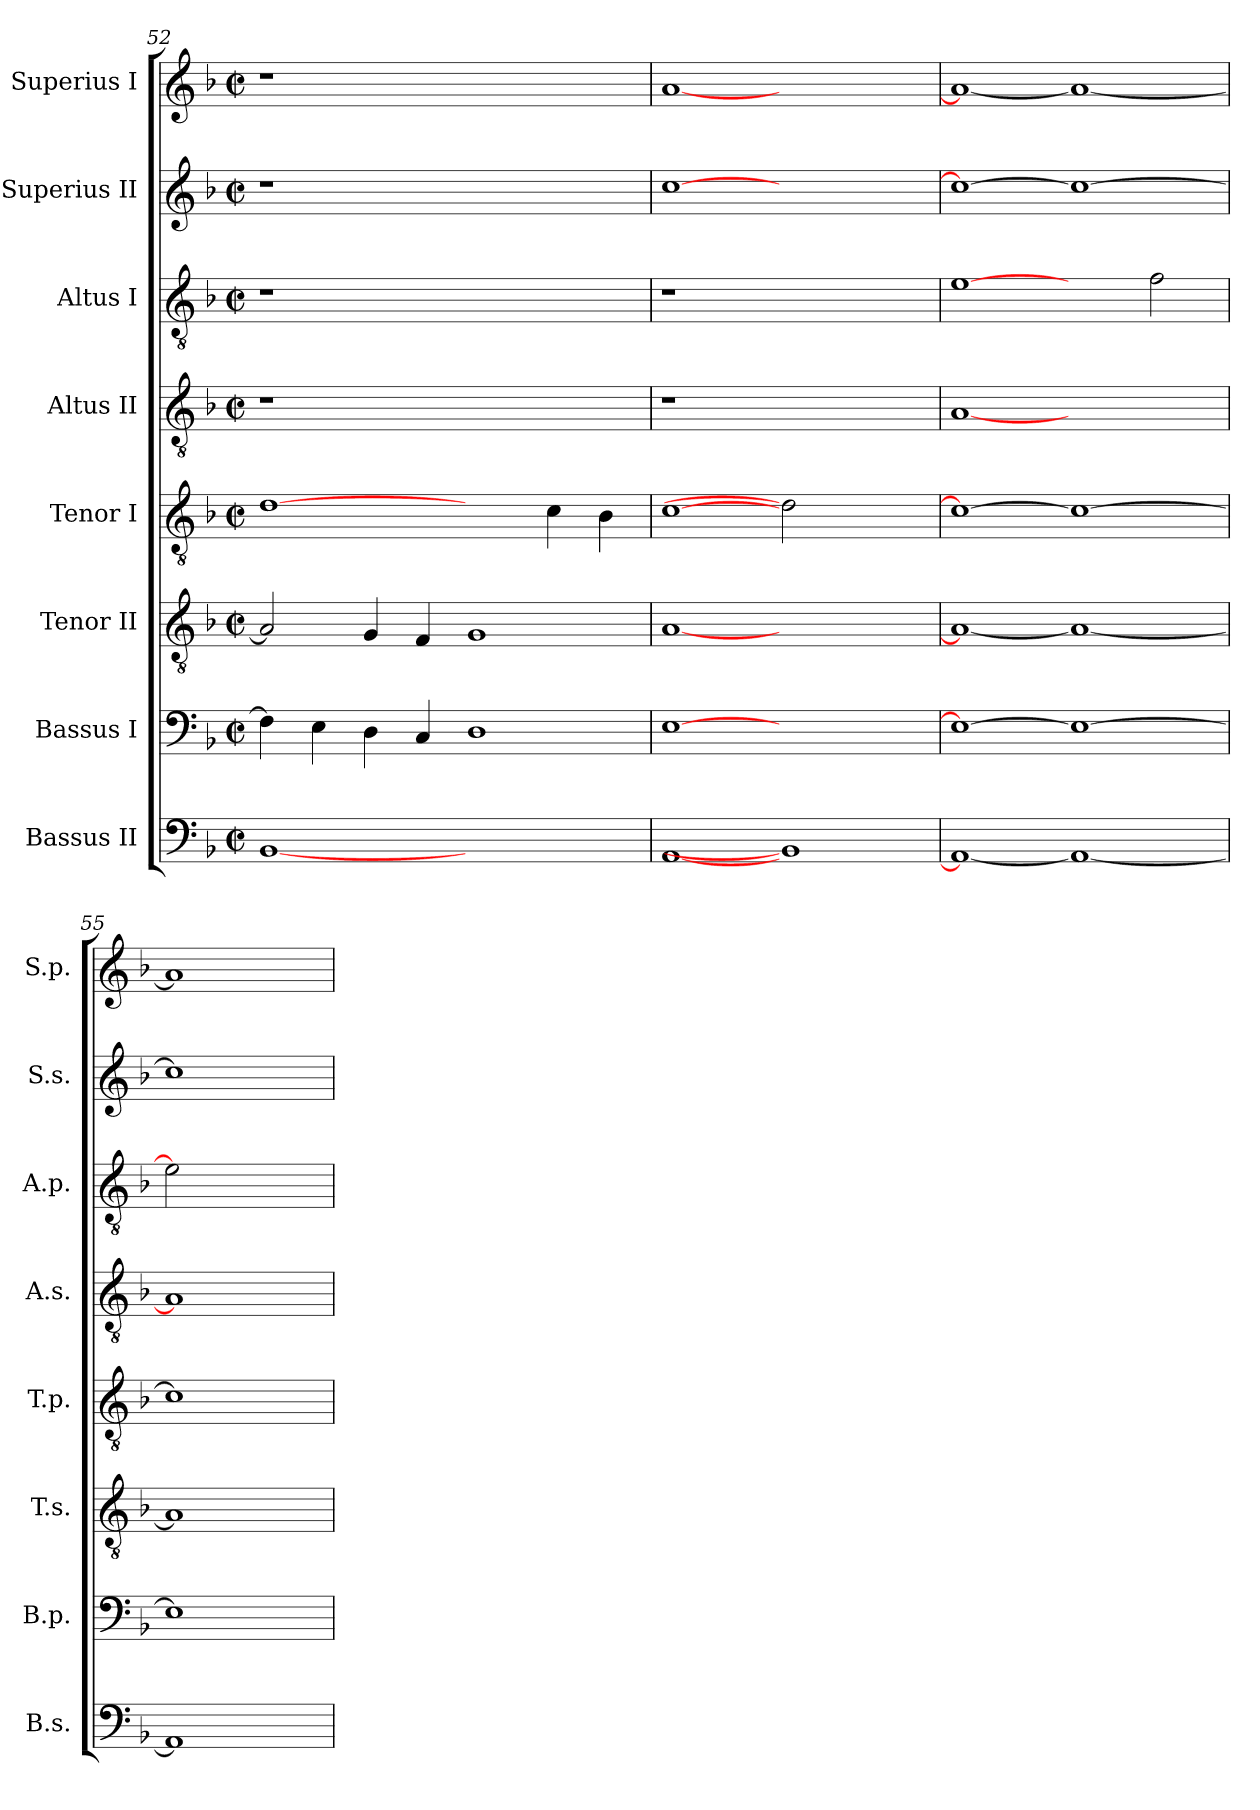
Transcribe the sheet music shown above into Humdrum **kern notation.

**kern	**kern	**kern	**kern	**kern	**kern	**kern	**kern
*part8	*part7	*part6	*part5	*part4	*part3	*part2	*part1
*staff8	*staff7	*staff6	*staff5	*staff4	*staff3	*staff2	*staff1
*I"Bassus II	*I"Bassus I	*I"Tenor II	*I"Tenor I	*I"Altus II	*I"Altus I	*I"Superius II	*I"Superius I
*I'B.s.	*I'B.p.	*I'T.s.	*I'T.p.	*I'A.s.	*I'A.p.	*I'S.s.	*I'S.p.
*clefF4	*clefF4	*clefGv2	*clefGv2	*clefGv2	*clefGv2	*clefG2	*clefG2
*	*	*ITrd7c12	*ITrd7c12	*ITrd7c12	*ITrd7c12	*	*
*k[b-]	*k[b-]	*k[b-]	*k[b-]	*k[b-]	*k[b-]	*k[b-]	*k[b-]
*F:	*F:	*F:	*F:	*F:	*F:	*F:	*F:
*M2/2	*M2/2	*M2/2	*M2/2	*M2/2	*M2/2	*M2/2	*M2/2
*met(c|)	*met(c|)	*met(c|)	*met(c|)	*met(c|)	*met(c|)	*met(c|)	*met(c|)
=52	=52	=52	=52	=52	=52	=52	=52
!	!	!	!	!LO:N:vis=1	!LO:N:vis=1	!LO:N:vis=1	!LO:N:vis=1
[1BB-i	4Fi\]	2AAi/]	[1Di	1r	1r	1r	1r
.	4Ei\	.	.	.	.	.	.
.	4Di\	4GGi/	.	.	.	.	.
.	4Ci/	4FFi/	.	.	.	.	.
1ryy	1Di	1GGi	2ryy	1ryy	1ryy	1ryy	1ryy
.	.	.	4Ci\	.	.	.	.
.	.	.	4BB-i\	.	.	.	.
=53	=53	=53	=53	=53	=53	=53	=53
!	!	!	!	!LO:N:vis=1	!LO:N:vis=1	!	!
[<1AAi	[>1Ei	[<1AAi	[>1Ci	1r	1r	[>1cci	[<1ai
1BB-i]	1ryy	1ryy	2Di]	1ryy	1ryy	1ryy	1ryy
.	.	.	2ryy	.	.	.	.
=54	=54	=54	=54	=54	=54	=54	=54
1AAi_<	1Ei_>	1AAi_<	1Ci_>	[1AAi	[1Ei	1cci_>	1ai_<
1AAi_	1Ei_	1AAi_	1Ci_	1ryy	2ryy	1cci_	1ai_
.	.	.	.	.	2Fi\	.	.
=55	=55	=55	=55	=55	=55	=55	=55
1AAi]	1Ei]	1AAi]	1Ci]	1AAi]	2Ei]	1cci]	1ai]
.	.	.	.	.	2ryy	.	.
=	=	=	=	=	=	=	=
*-	*-	*-	*-	*-	*-	*-	*-
